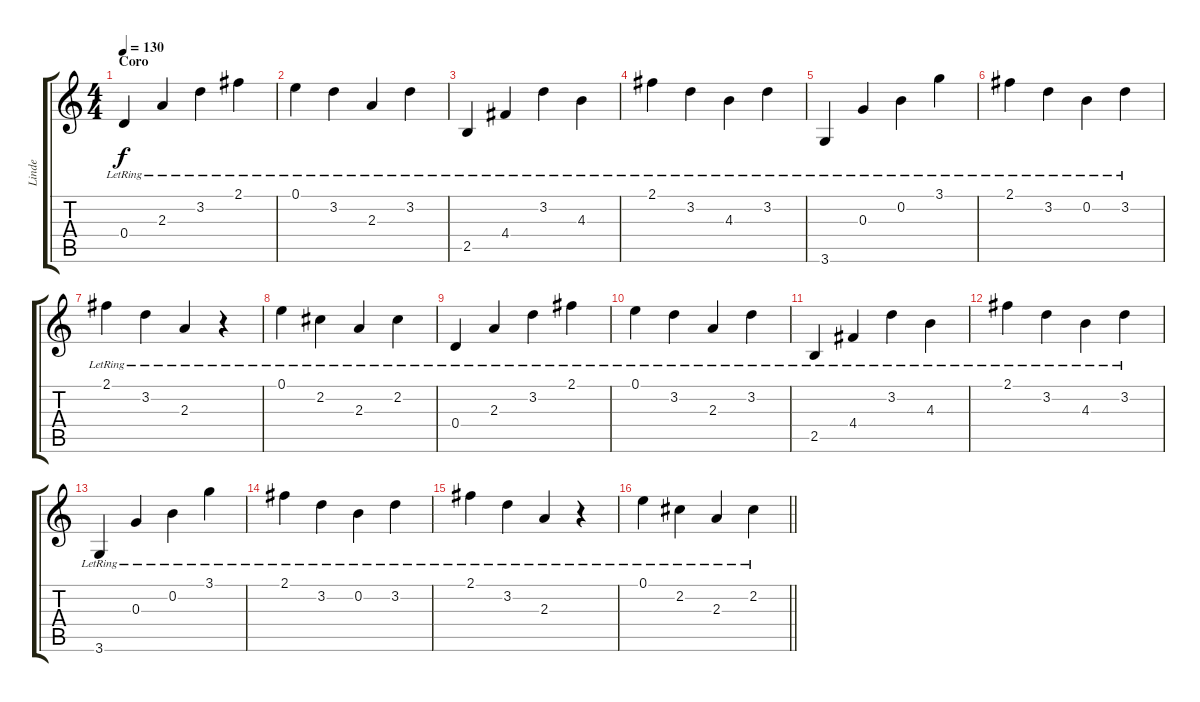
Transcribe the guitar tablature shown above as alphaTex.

\track ("Linde" "Linde") {instrument overdrivenguitar}
\staff {score tabs}
\tuning (E4 B3 G3 D3 A2 E2) {hide}
\ts (4 4)
\section ("" "Coro")
\tempo 130
\clef g2
\ks c
0.4{lr}.4{dy f volume 11 instrument electricguitarjazz} 2.3{lr}.4 3.2{lr}.4 2.1{lr}.4 |
0.1{lr}.4 3.2{lr}.4 2.3{lr}.4 3.2{lr}.4 |
2.5{lr}.4 4.4{lr}.4 3.2{lr}.4 4.3{lr}.4 |
2.1{lr}.4 3.2{lr}.4 4.3{lr}.4 3.2{lr}.4 |
3.6{lr}.4 0.3{lr}.4 0.2{lr}.4 3.1{lr}.4 |
2.1{lr}.4 3.2{lr}.4 0.2{lr}.4 3.2{lr}.4 |
2.1{lr}.4 3.2{lr}.4 2.3{lr}.4 r.4 |
0.1{lr}.4 2.2{lr}.4 2.3{lr}.4 2.2{lr}.4 |
0.4{lr}.4{volume 11 instrument electricguitarjazz} 2.3{lr}.4 3.2{lr}.4 2.1{lr}.4 |
0.1{lr}.4 3.2{lr}.4 2.3{lr}.4 3.2{lr}.4 |
2.5{lr}.4 4.4{lr}.4 3.2{lr}.4 4.3{lr}.4 |
2.1{lr}.4 3.2{lr}.4 4.3{lr}.4 3.2{lr}.4 |
3.6{lr}.4 0.3{lr}.4 0.2{lr}.4 3.1{lr}.4 |
2.1{lr}.4 3.2{lr}.4 0.2{lr}.4 3.2{lr}.4 |
2.1{lr}.4 3.2{lr}.4 2.3{lr}.4 r.4 |
\barLineRight lightlight
0.1{lr}.4 2.2{lr}.4 2.3{lr}.4 2.2{lr}.4
